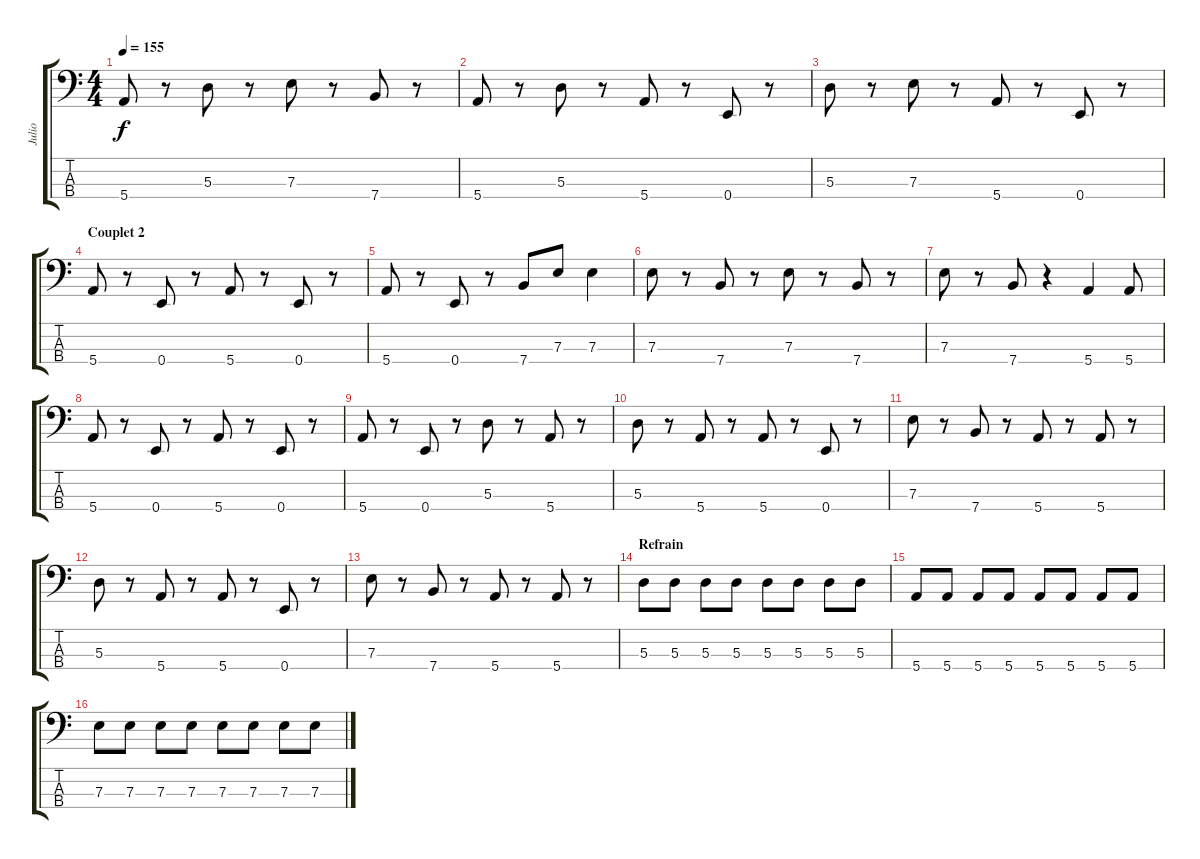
\track ("Julio" "Julio") {instrument electricbassfinger}
\staff {score tabs}
\tuning (G2 D2 A1 E1) {hide}
\ts (4 4)
\tempo 155
\clef f4
\ks c
5.4.8{dy f} r.8 5.3.8 r.8 7.3.8 r.8 7.4.8 r.8 |
5.4.8 r.8 5.3.8 r.8 5.4.8 r.8 0.4.8 r.8 |
5.3.8 r.8 7.3.8 r.8 5.4.8 r.8 0.4.8 r.8 |
\section ("" "Couplet 2")
5.4.8 r.8 0.4.8 r.8 5.4.8 r.8 0.4.8 r.8 |
5.4.8 r.8 0.4.8 r.8 7.4.8 7.3.8 7.3.4 |
7.3.8 r.8 7.4.8 r.8 7.3.8 r.8 7.4.8 r.8 |
7.3.8 r.8 7.4.8 r.4 5.4.4 5.4.8 |
5.4.8 r.8 0.4.8 r.8 5.4.8 r.8 0.4.8 r.8 |
5.4.8 r.8 0.4.8 r.8 5.3.8 r.8 5.4.8 r.8 |
5.3.8 r.8 5.4.8 r.8 5.4.8 r.8 0.4.8 r.8 |
7.3.8 r.8 7.4.8 r.8 5.4.8 r.8 5.4.8 r.8 |
5.3.8 r.8 5.4.8 r.8 5.4.8 r.8 0.4.8 r.8 |
7.3.8 r.8 7.4.8 r.8 5.4.8 r.8 5.4.8 r.8 |
\section ("" "Refrain")
5.3.8 5.3.8 5.3.8 5.3.8 5.3.8 5.3.8 5.3.8 5.3.8 |
5.4.8 5.4.8 5.4.8 5.4.8 5.4.8 5.4.8 5.4.8 5.4.8 |
7.3.8 7.3.8 7.3.8 7.3.8 7.3.8 7.3.8 7.3.8 7.3.8
